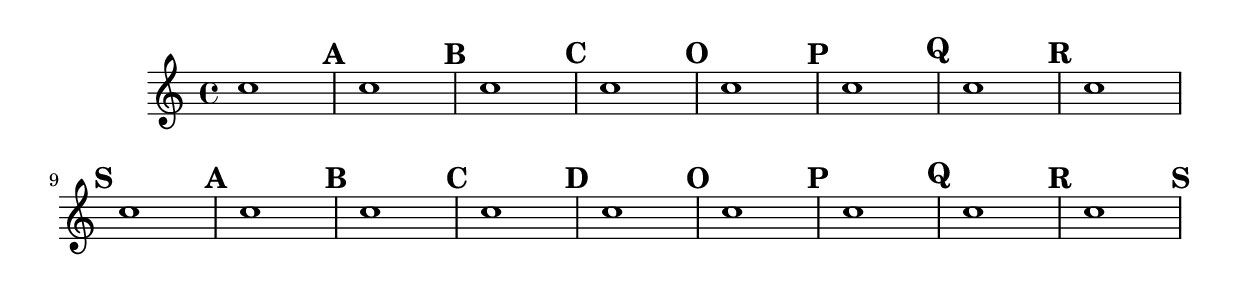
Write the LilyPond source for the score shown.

%% DO NOT EDIT this file manually; it is automatically
%% generated from LSR http://lsr.dsi.unimi.it
%% Make any changes in LSR itself, or in Documentation/snippets/new/ ,
%% and then run scripts/auxiliar/makelsr.py
%%
%% This file is in the public domain.
\version "2.14.2"

\header {
  lsrtags = "preparing-parts, automatic-notation, really-simple, rhythms"

  texidoc = "
This snippet demonstrates how to obtain automatic ordered rehearsal
marks, but from the letter or number desired.

"
  doctitle = "Forcing rehearsal marks to start from a given letter or number"
} % begin verbatim


\relative c'' {
  c1 \mark \default
  c1 \mark \default
  c1 \mark \default
  c1 \mark #14
  c1 \mark \default
  c1 \mark \default
  c1 \mark \default
  c1 \mark \default
  \break
  \set Score.markFormatter = #format-mark-numbers
  c1 \mark #1
  c1 \mark \default
  c1 \mark \default
  c1 \mark \default
  c1 \mark #14
  c1 \mark \default
  c1 \mark \default
  c1 \mark \default
  c1 \mark \default
}

